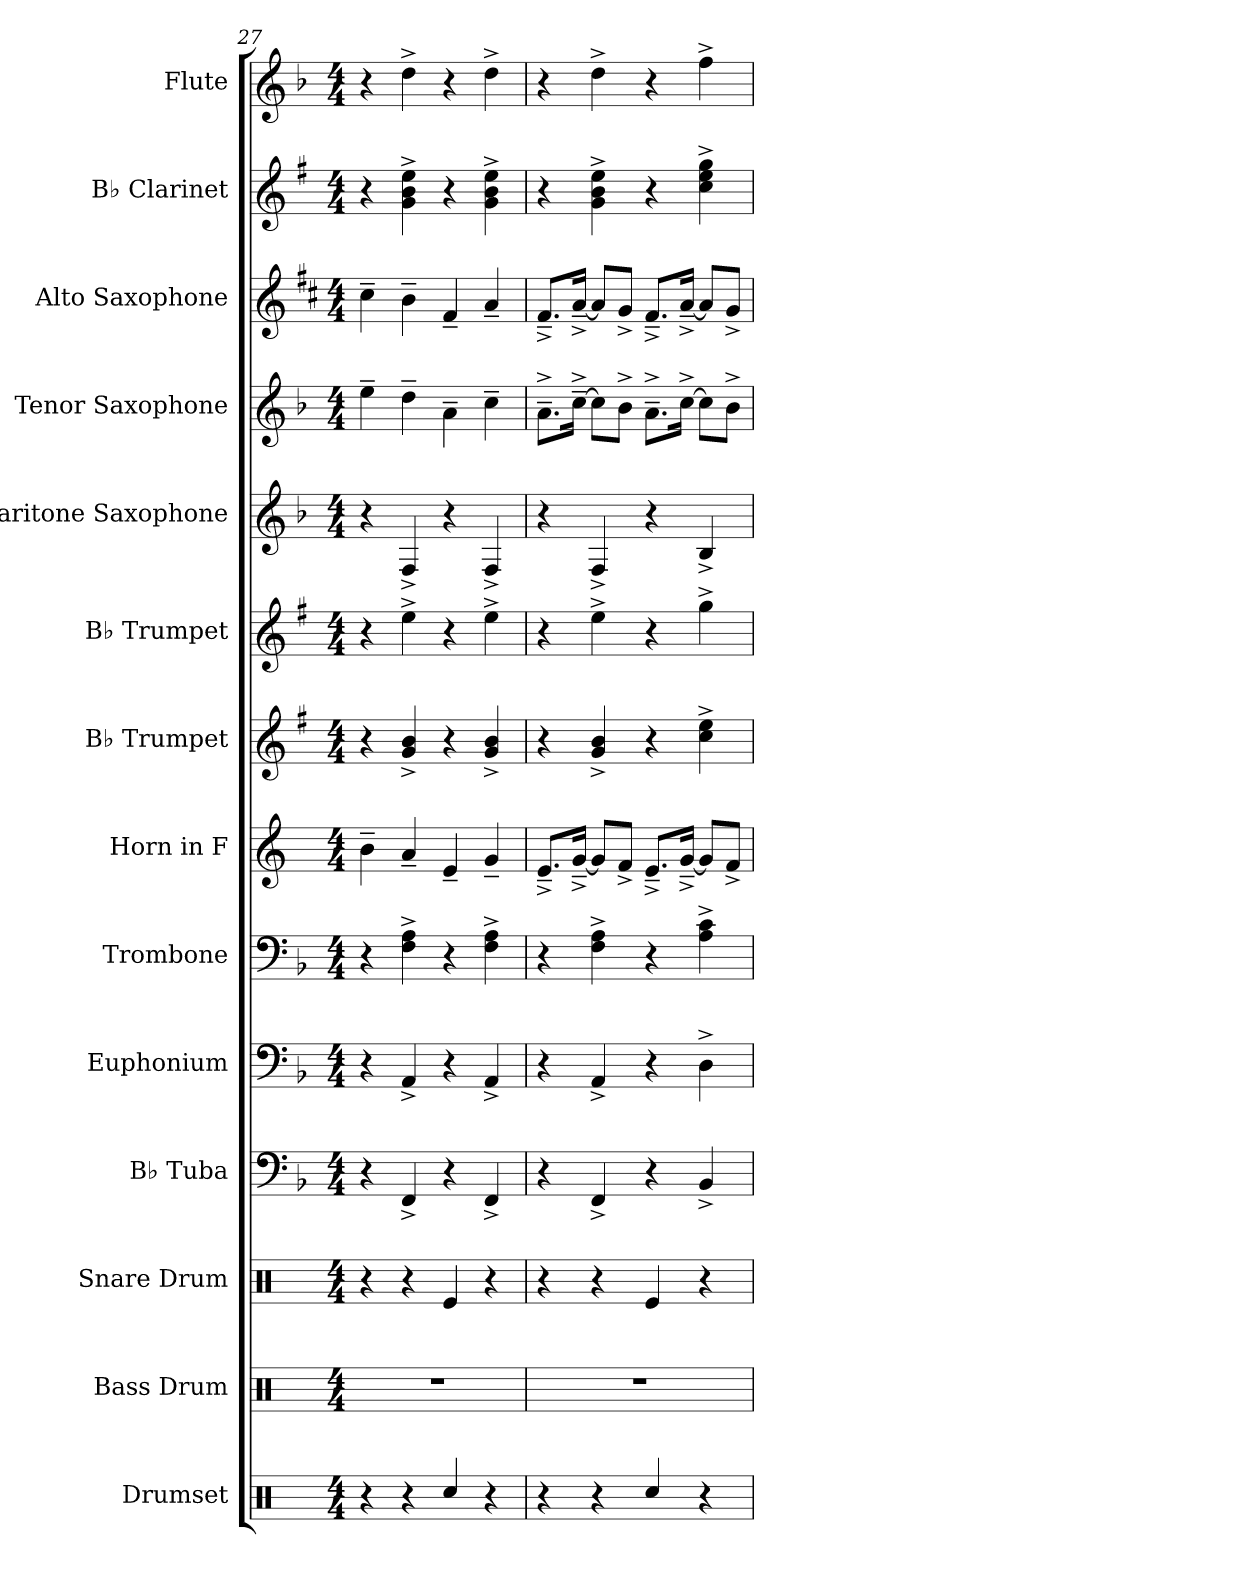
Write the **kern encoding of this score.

**kern	**kern	**kern	**kern	**kern	**kern	**kern	**kern	**kern	**kern	**kern	**kern	**kern	**kern
*part14	*part13	*part12	*part11	*part10	*part9	*part8	*part7	*part6	*part5	*part4	*part3	*part2	*part1
*staff14	*staff13	*staff12	*staff11	*staff10	*staff9	*staff8	*staff7	*staff6	*staff5	*staff4	*staff3	*staff2	*staff1
*I"Drumset	*I"Bass Drum	*I"Snare Drum	*I"B♭ Tuba	*I"Euphonium	*I"Trombone	*I"Horn in F	*I"B♭ Trumpet	*I"B♭ Trumpet	*I"Baritone Saxophone	*I"Tenor Saxophone	*I"Alto Saxophone	*I"B♭ Clarinet	*I"Flute
*I'Drs.	*I'B. Dr.	*I'Sn. Dr.	*I'B♭ Tu.	*I'Euph.	*I'Tbn.	*	*I'B♭ Tpt.	*I'B♭ Tpt.	*I'Bar. Sax.	*I'T. Sax.	*I'A. Sax.	*I'B♭ Cl.	*I'Fl.
*clefX	*clefX	*clefX	*clefF4	*clefF4	*clefF4	*clefG2	*clefG2	*clefG2	*clefG2	*clefG2	*clefG2	*clefG2	*clefG2
*	*	*	*	*	*	*ITrd4c7	*ITrd1c2	*ITrd1c2	*ITrd12c21	*ITrd8c14	*ITrd5c9	*ITrd1c2	*
*k[]	*k[]	*k[]	*k[b-]	*k[b-]	*k[b-]	*k[b-]	*k[b-]	*k[b-]	*k[b-]	*k[b-]	*k[b-]	*k[b-]	*k[b-]
*M4/4	*M4/4	*M4/4	*M4/4	*M4/4	*M4/4	*M4/4	*M4/4	*M4/4	*M4/4	*M4/4	*M4/4	*M4/4	*M4/4
=27	=27	=27	=27	=27	=27	=27	=27	=27	=27	=27	=27	=27	=27
4r	1r	4r	4r	4r	4r	4e~\	4r	4r	4r	4e~\	4e~\	4r	4r
4r	.	4r	4FF^/	4AA^/	4F\^ 4A\^	4d~/	4f/^ 4a/^	4dd^\	4FF^/	4d~\	4d~\	4f\^ 4a\^ 4dd\^	4dd^\
4Rcc/	.	4Re/	4r	4r	4r	4A~/	4r	4r	4r	4A~\	4A~/	4r	4r
4r	.	4r	4FF^/	4AA^/	4F\^ 4A\^	4c~/	4f/^ 4a/^	4dd^\	4FF^/	4c~\	4c~/	4f\^ 4a\^ 4dd\^	4dd^\
=28	=28	=28	=28	=28	=28	=28	=28	=28	=28	=28	=28	=28	=28
4r	1r	4r	4r	4r	4r	8.A~^/L	4r	4r	4r	8.A~^\L	8.A~^/L	4r	4r
.	.	.	.	.	.	[16c^~/Jk	.	.	.	[16c^~\Jk	[16c^~/Jk	.	.
4r	.	4r	4FF^/	4AA^/	4F\^ 4A\^	8c/L]	4f/^ 4a/^	4dd^\	4FF^/	8c\L]	8c/L]	4f\^ 4a\^ 4dd\^	4dd^\
.	.	.	.	.	.	8B-^/J	.	.	.	8B-^\J	8B-^/J	.	.
4Rcc/	.	4Re/	4r	4r	4r	8.A^~/L	4r	4r	4r	8.A^~\L	8.A^~/L	4r	4r
.	.	.	.	.	.	[16c^~/Jk	.	.	.	[16c^\Jk	[16c^~/Jk	.	.
4r	.	4r	4BB-^/	4D^\	4A\^ 4c\^	8c/L]	4b-\^ 4dd\^	4ff^\	4BB-^/	8c\L]	8c/L]	4b-\^ 4dd\^ 4ff\^	4ff^\
.	.	.	.	.	.	8B-^/J	.	.	.	8B-^\J	8B-^/J	.	.
=	=	=	=	=	=	=	=	=	=	=	=	=	=
*-	*-	*-	*-	*-	*-	*-	*-	*-	*-	*-	*-	*-	*-
